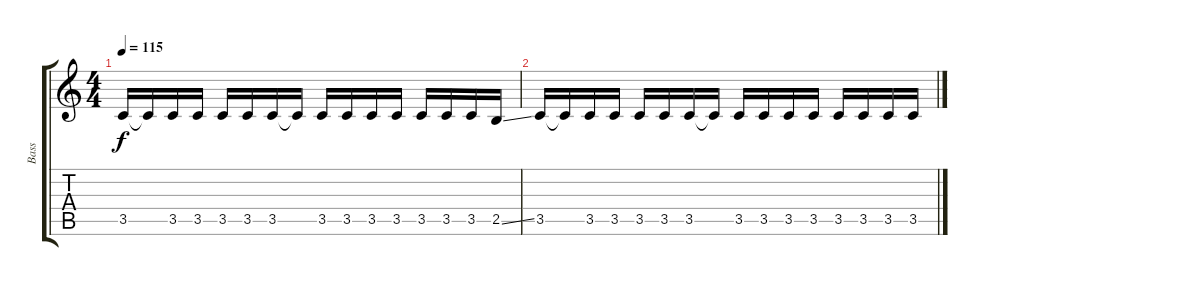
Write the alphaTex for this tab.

\track ("Bass" "Bass") {instrument electricbassfinger}
\staff {score tabs}
\tuning (E4 B3 G3 D3 A2 E2) {hide}
\ts (4 4)
\tempo 115
\clef g2
\ks c
3.5.16{dy f} 3.5{t}.16 3.5.16 3.5.16 3.5.16 3.5.16 3.5.16 3.5{t}.16 3.5.16 3.5.16 3.5.16 3.5.16 3.5.16 3.5.16 3.5.16 2.5{ss}.16 |
3.5.16 3.5{t}.16 3.5.16 3.5.16 3.5.16 3.5.16 3.5.16 3.5{t}.16 3.5.16 3.5.16 3.5.16 3.5.16 3.5.16 3.5.16 3.5.16 3.5.16
